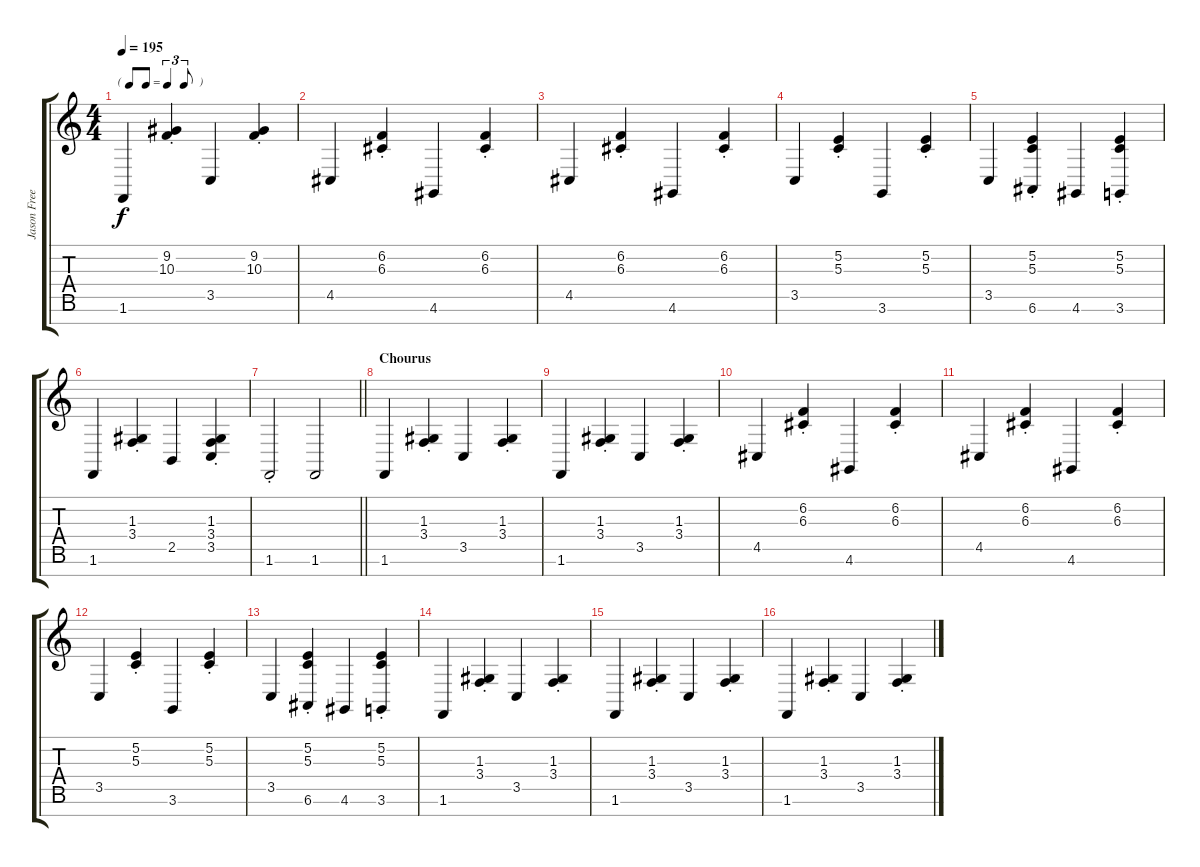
\track ("Jason Freese" "Jason Free") {instrument harpsichord}
\staff {score tabs}
\tuning (E4 B3 G3 D3 A2 E2 B1) {hide}
\ts (4 4)
\tf triplet8th
\tempo 195
\clef g2
\ks c
1.6.4{dy f} (9.2{st} 10.3{st}).4 3.5.4 (9.2{st} 10.3{st}).4 |
4.5.4 (6.2{st} 6.3{st}).4 4.6.4 (6.2{st} 6.3{st}).4 |
4.5.4 (6.2{st} 6.3{st}).4 4.6.4 (6.2{st} 6.3{st}).4 |
3.5.4 (5.2{st} 5.3{st}).4 3.6.4 (5.2{st} 5.3{st}).4 |
3.5.4 (5.2{st} 5.3{st} 6.6).4 4.6.4 (5.2{st} 5.3{st} 3.6).4 |
1.6.4 (1.3{st} 3.4{st}).4 2.5.4 (1.3{st} 3.4{st} 3.5).4 |
\barLineRight lightlight
1.6{st}.2 1.6.2 |
\section ("" "Chourus")
1.6.4 (1.3{st} 3.4{st}).4 3.5.4 (1.3{st} 3.4{st}).4 |
1.6.4 (1.3{st} 3.4{st}).4 3.5.4 (1.3{st} 3.4{st}).4 |
4.5.4 (6.2{st} 6.3{st}).4 4.6.4 (6.2{st} 6.3{st}).4 |
4.5.4 (6.2{st} 6.3{st}).4 4.6.4 (6.2{st} 6.3{st}).4 |
3.5.4 (5.2{st} 5.3{st}).4 3.6.4 (5.2{st} 5.3{st}).4 |
3.5.4 (5.2{st} 5.3{st} 6.6).4 4.6.4 (5.2{st} 5.3{st} 3.6).4 |
1.6.4 (1.3{st} 3.4{st}).4 3.5.4 (1.3{st} 3.4{st}).4 |
1.6.4 (1.3{st} 3.4{st}).4 3.5.4 (1.3{st} 3.4{st}).4 |
1.6.4 (1.3{st} 3.4{st}).4 3.5.4 (1.3{st} 3.4{st}).4
